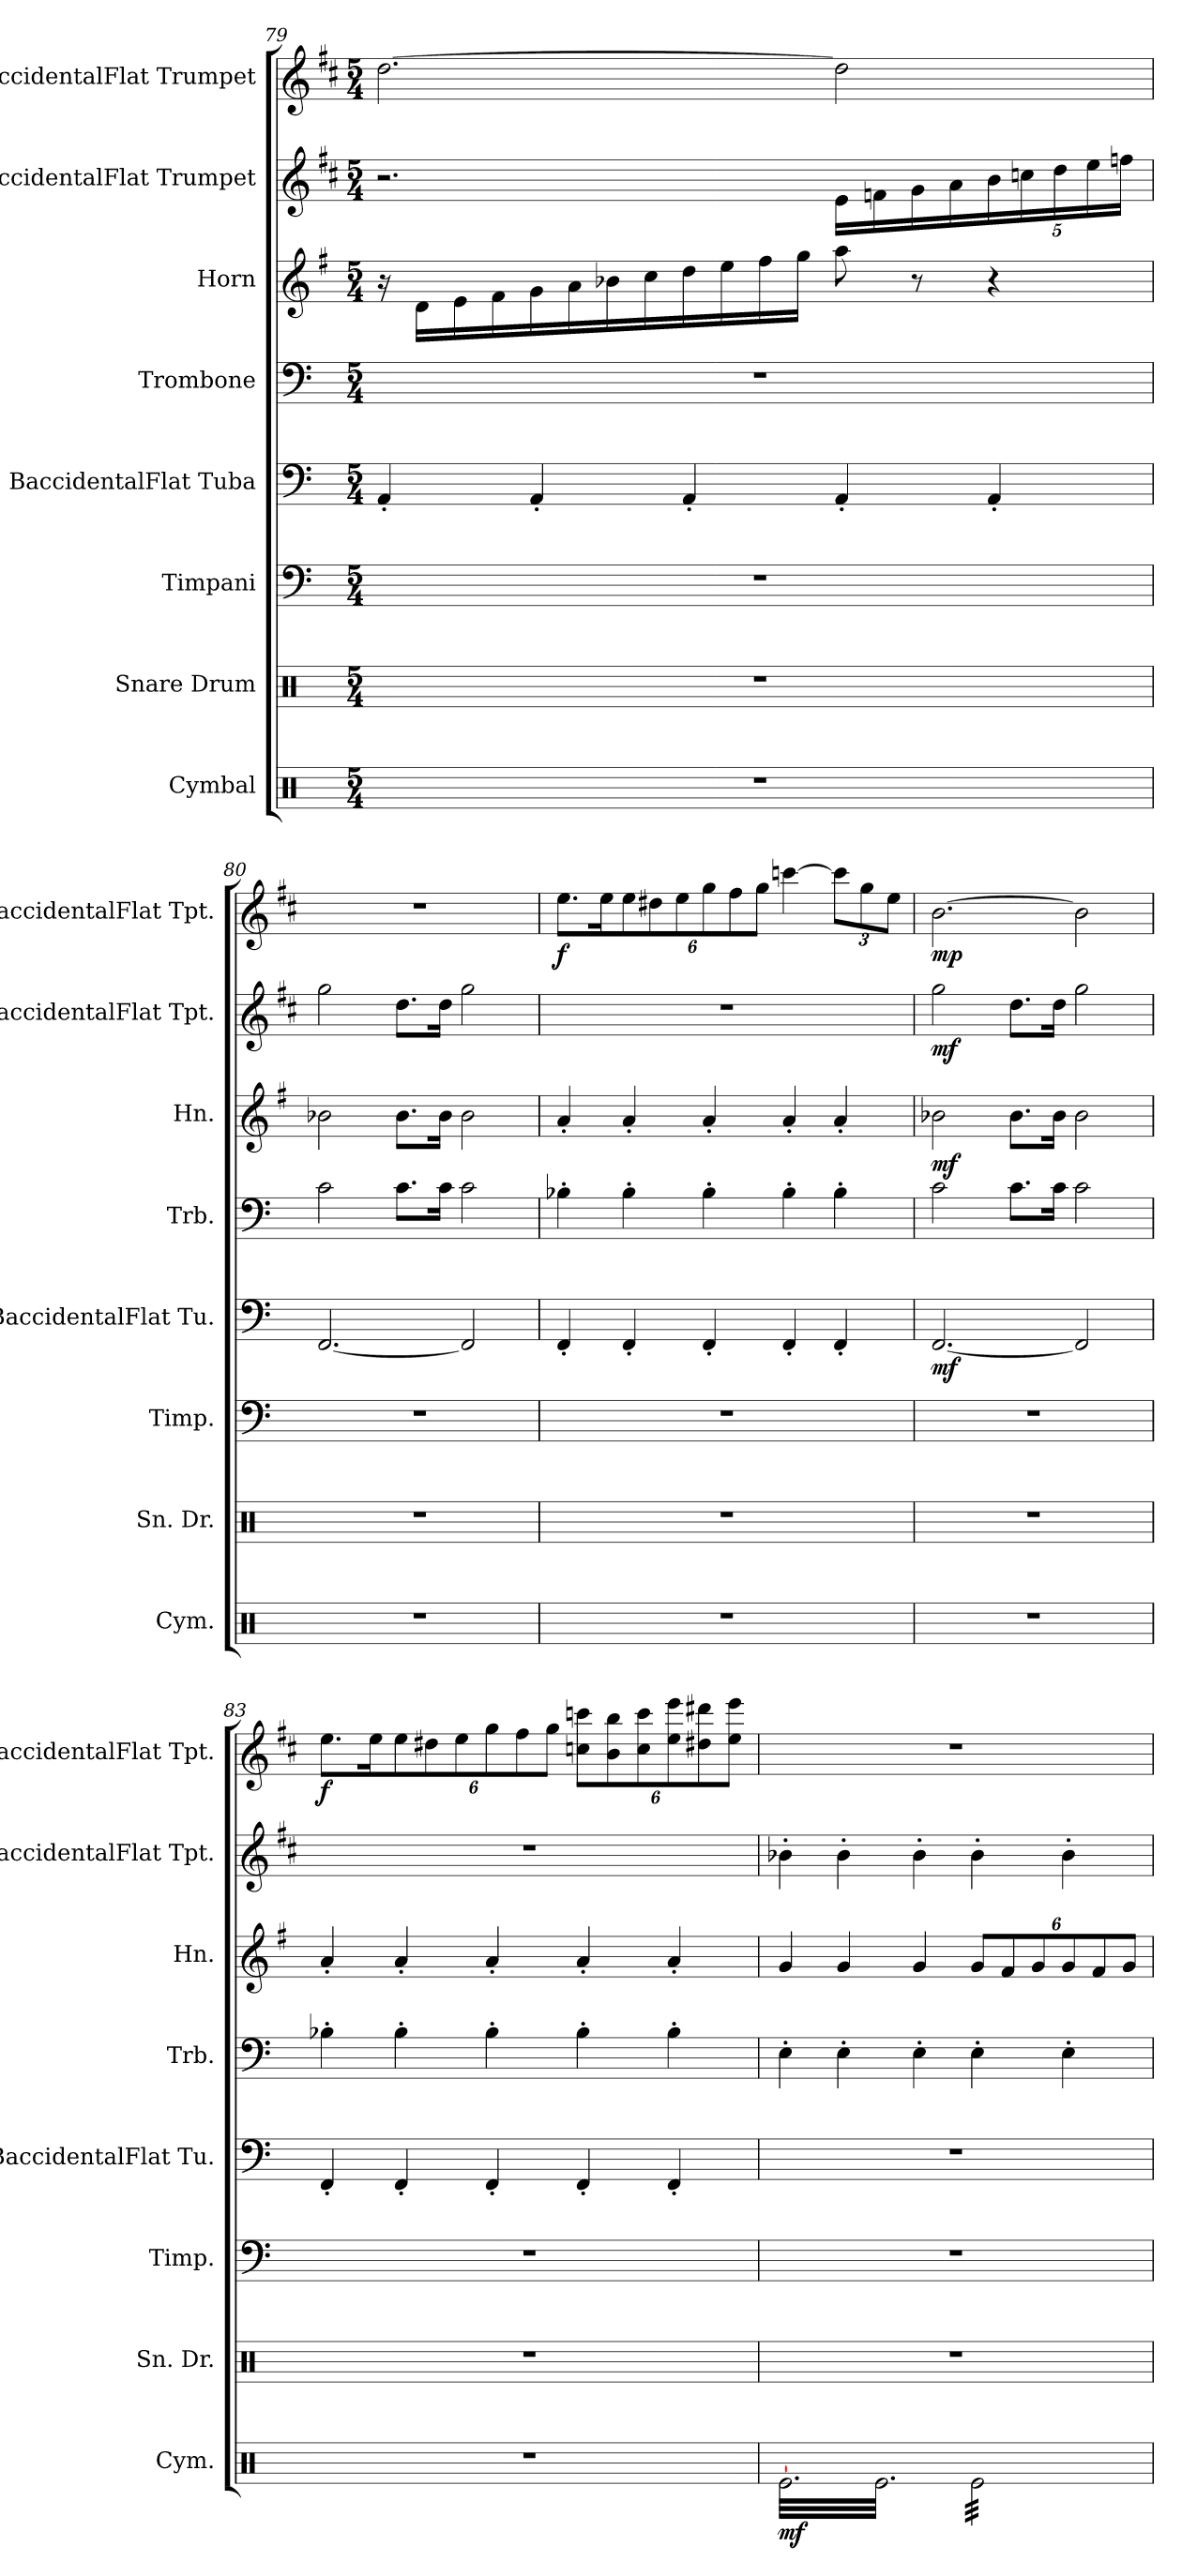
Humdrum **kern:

**kern	**dynam	**kern	**kern	**kern	**dynam	**kern	**kern	**dynam	**kern	**dynam	**kern	**dynam
*part8	*part8	*part7	*part6	*part5	*part5	*part4	*part3	*part3	*part2	*part2	*part1	*part1
*staff8	*staff8	*staff7	*staff6	*staff5	*staff5	*staff4	*staff3	*staff3	*staff2	*staff2	*staff1	*staff1
*I"Cymbal	*	*I"Snare Drum	*I"Timpani	*I"BaccidentalFlat Tuba	*	*I"Trombone	*I"Horn	*	*I"BaccidentalFlat Trumpet	*	*I"BaccidentalFlat Trumpet	*
*I'Cym.	*	*I'Sn. Dr.	*I'Timp.	*I'BaccidentalFlat Tu.	*	*I'Trb.	*I'Hn.	*	*I'BaccidentalFlat Tpt.	*	*I'BaccidentalFlat Tpt.	*
*clefX	*	*clefX	*clefF4	*clefF4	*	*clefF4	*clefG2	*	*clefG2	*	*clefG2	*
*	*	*	*	*	*	*	*ITrd4c7	*	*ITrd1c2	*	*ITrd1c2	*
*k[]	*	*k[]	*k[]	*k[]	*	*k[]	*k[]	*	*k[]	*	*k[]	*
*M5/4	*	*M5/4	*M5/4	*M5/4	*	*M5/4	*M5/4	*	*M5/4	*	*M5/4	*
=79	=79	=79	=79	=79	=79	=79	=79	=79	=79	=79	=79	=79
4%5r	.	4%5r	4%5r	4AA'/	.	4%5r	16r	.	2.r	.	[2.cc\	.
.	.	.	.	.	.	.	16G\LL	.	.	.	.	.
.	.	.	.	.	.	.	16A\	.	.	.	.	.
.	.	.	.	.	.	.	16B\	.	.	.	.	.
.	.	.	.	4AA'/	.	.	16c\	.	.	.	.	.
.	.	.	.	.	.	.	16d\	.	.	.	.	.
.	.	.	.	.	.	.	16e-X\	.	.	.	.	.
.	.	.	.	.	.	.	16f\	.	.	.	.	.
.	.	.	.	4AA'/	.	.	16g\	.	.	.	.	.
.	.	.	.	.	.	.	16a\	.	.	.	.	.
.	.	.	.	.	.	.	16b\	.	.	.	.	.
.	.	.	.	.	.	.	16cc\JJ	.	.	.	.	.
.	.	.	.	4AA'/	.	.	8dd\	.	16d\LL	.	2cc\]	.
.	.	.	.	.	.	.	.	.	16e-X\	.	.	.
.	.	.	.	.	.	.	8r	.	16f\	.	.	.
.	.	.	.	.	.	.	.	.	16g\	.	.	.
*	*	*	*	*	*	*	*	*	*Xbrackettup	*	*	*
.	.	.	.	4AA'/	.	.	4r	.	20a\	.	.	.
.	.	.	.	.	.	.	.	.	20b-X\	.	.	.
.	.	.	.	.	.	.	.	.	20cc\	.	.	.
.	.	.	.	.	.	.	.	.	20dd\	.	.	.
.	.	.	.	.	.	.	.	.	20ee-X\JJ	.	.	.
=80	=80	=80	=80	=80	=80	=80	=80	=80	=80	=80	=80	=80
4%5r	.	4%5r	4%5r	[2.FF/	.	2c\	2e-X\	.	2ff\	.	4%5r	.
.	.	.	.	.	.	8.c\L	8.e-\L	.	8.cc\L	.	.	.
.	.	.	.	.	.	16c\Jk	16e-\Jk	.	16cc\Jk	.	.	.
.	.	.	.	2FF/]	.	2c\	2e-\	.	2ff\	.	.	.
!!LO:PB:g=z
=81	=81	=81	=81	=81	=81	=81	=81	=81	=81	=81	=81	=81
!	!	!	!	!	!	!	!	!	!	!	!	!LO:DY:b
4%5r	.	4%5r	4%5r	4FF'/	.	4B-X'\	4d'/	.	4%5r	.	8.dd\L	f
.	.	.	.	.	.	.	.	.	.	.	16dd\K	.
*	*	*	*	*	*	*	*	*	*	*	*Xbrackettup	*
.	.	.	.	4FF'/	.	4B-'\	4d'/	.	.	.	12dd\	.
.	.	.	.	.	.	.	.	.	.	.	12cc#X\	.
.	.	.	.	.	.	.	.	.	.	.	12dd\	.
.	.	.	.	4FF'/	.	4B-'\	4d'/	.	.	.	12ff\	.
.	.	.	.	.	.	.	.	.	.	.	12ee\	.
.	.	.	.	.	.	.	.	.	.	.	12ff\J	.
.	.	.	.	4FF'/	.	4B-'\	4d'/	.	.	.	[4bb-X\	.
.	.	.	.	4FF'/	.	4B-'\	4d'/	.	.	.	12bb-\L]	.
.	.	.	.	.	.	.	.	.	.	.	12ff\	.
.	.	.	.	.	.	.	.	.	.	.	12dd\J	.
=82	=82	=82	=82	=82	=82	=82	=82	=82	=82	=82	=82	=82
!	!	!	!	!	!LO:DY:b	!	!	!LO:DY:b	!	!LO:DY:b	!	!LO:DY:b
4%5r	.	4%5r	4%5r	[2.FF/	mf	2c\	2e-X\	mf	2ff\	mf	[2.a\	mp
.	.	.	.	.	.	8.c\L	8.e-\L	.	8.cc\L	.	.	.
.	.	.	.	.	.	16c\Jk	16e-\Jk	.	16cc\Jk	.	.	.
.	.	.	.	2FF/]	.	2c\	2e-\	.	2ff\	.	2a\]	.
=83	=83	=83	=83	=83	=83	=83	=83	=83	=83	=83	=83	=83
!	!	!	!	!	!	!	!	!	!	!	!	!LO:DY:b
4%5r	.	4%5r	4%5r	4FF'/	.	4B-X'\	4d'/	.	4%5r	.	8.dd\L	f
.	.	.	.	.	.	.	.	.	.	.	16dd\K	.
.	.	.	.	4FF'/	.	4B-'\	4d'/	.	.	.	12dd\	.
.	.	.	.	.	.	.	.	.	.	.	12cc#X\	.
.	.	.	.	.	.	.	.	.	.	.	12dd\	.
.	.	.	.	4FF'/	.	4B-'\	4d'/	.	.	.	12ff\	.
.	.	.	.	.	.	.	.	.	.	.	12ee\	.
.	.	.	.	.	.	.	.	.	.	.	12ff\J	.
.	.	.	.	4FF'/	.	4B-'\	4d'/	.	.	.	12b-X\ 12bb-X\L	.
.	.	.	.	.	.	.	.	.	.	.	12a\ 12aa\	.
.	.	.	.	.	.	.	.	.	.	.	12b-\ 12bb-\	.
.	.	.	.	4FF'/	.	4B-'\	4d'/	.	.	.	12dd\ 12ddd\	.
.	.	.	.	.	.	.	.	.	.	.	12cc#X\ 12ccc#X\	.
.	.	.	.	.	.	.	.	.	.	.	12dd\ 12ddd\J	.
=84	=84	=84	=84	=84	=84	=84	=84	=84	=84	=84	=84	=84
!	!LO:DY:b	!	!	!	!	!	!	!	!	!	!	!
*tremolo	*	*	*	*	*	*	*	*	*	*	*	*
[32Re\LLL	mf	4%5r	4%5r	4%5r	.	4E'\	4c/	.	4a-X'\	.	4%5r	.
32Re\	.	.	.	.	.	.	.	.	.	.	.	.
32Re\	.	.	.	.	.	.	.	.	.	.	.	.
32Re\	.	.	.	.	.	.	.	.	.	.	.	.
32Re\	.	.	.	.	.	.	.	.	.	.	.	.
32Re\	.	.	.	.	.	.	.	.	.	.	.	.
32Re\	.	.	.	.	.	.	.	.	.	.	.	.
32Re\	.	.	.	.	.	.	.	.	.	.	.	.
32Re\	.	.	.	.	.	4E'\	4c/	.	4a-'\	.	.	.
32Re\	.	.	.	.	.	.	.	.	.	.	.	.
32Re\	.	.	.	.	.	.	.	.	.	.	.	.
32Re\	.	.	.	.	.	.	.	.	.	.	.	.
32Re\	.	.	.	.	.	.	.	.	.	.	.	.
32Re\	.	.	.	.	.	.	.	.	.	.	.	.
32Re\	.	.	.	.	.	.	.	.	.	.	.	.
32Re\	.	.	.	.	.	.	.	.	.	.	.	.
32Re\	.	.	.	.	.	4E'\	4c/	.	4a-'\	.	.	.
32Re\	.	.	.	.	.	.	.	.	.	.	.	.
32Re\	.	.	.	.	.	.	.	.	.	.	.	.
32Re\	.	.	.	.	.	.	.	.	.	.	.	.
32Re\	.	.	.	.	.	.	.	.	.	.	.	.
32Re\	.	.	.	.	.	.	.	.	.	.	.	.
32Re\	.	.	.	.	.	.	.	.	.	.	.	.
32Re\JJJ	.	.	.	.	.	.	.	.	.	.	.	.
*	*	*	*	*	*	*	*Xbrackettup	*	*	*	*	*
32Re\LLL	.	.	.	.	.	4E'\	12c/L	.	4a-'\	.	.	.
32Re\	.	.	.	.	.	.	.	.	.	.	.	.
32Re\	.	.	.	.	.	.	.	.	.	.	.	.
.	.	.	.	.	.	.	12B/	.	.	.	.	.
32Re\	.	.	.	.	.	.	.	.	.	.	.	.
32Re\	.	.	.	.	.	.	.	.	.	.	.	.
32Re\	.	.	.	.	.	.	.	.	.	.	.	.
.	.	.	.	.	.	.	12c/	.	.	.	.	.
32Re\	.	.	.	.	.	.	.	.	.	.	.	.
32Re\	.	.	.	.	.	.	.	.	.	.	.	.
32Re\	.	.	.	.	.	4E'\	12c/	.	4a-'\	.	.	.
32Re\	.	.	.	.	.	.	.	.	.	.	.	.
32Re\	.	.	.	.	.	.	.	.	.	.	.	.
.	.	.	.	.	.	.	12B/	.	.	.	.	.
32Re\	.	.	.	.	.	.	.	.	.	.	.	.
32Re\	.	.	.	.	.	.	.	.	.	.	.	.
32Re\	.	.	.	.	.	.	.	.	.	.	.	.
.	.	.	.	.	.	.	12c/J	.	.	.	.	.
32Re\	.	.	.	.	.	.	.	.	.	.	.	.
32Re\JJJ	.	.	.	.	.	.	.	.	.	.	.	.
*Xtremolo	*	*	*	*	*	*	*	*	*	*	*	*
=	=	=	=	=	=	=	=	=	=	=	=	=
*-	*-	*-	*-	*-	*-	*-	*-	*-	*-	*-	*-	*-
